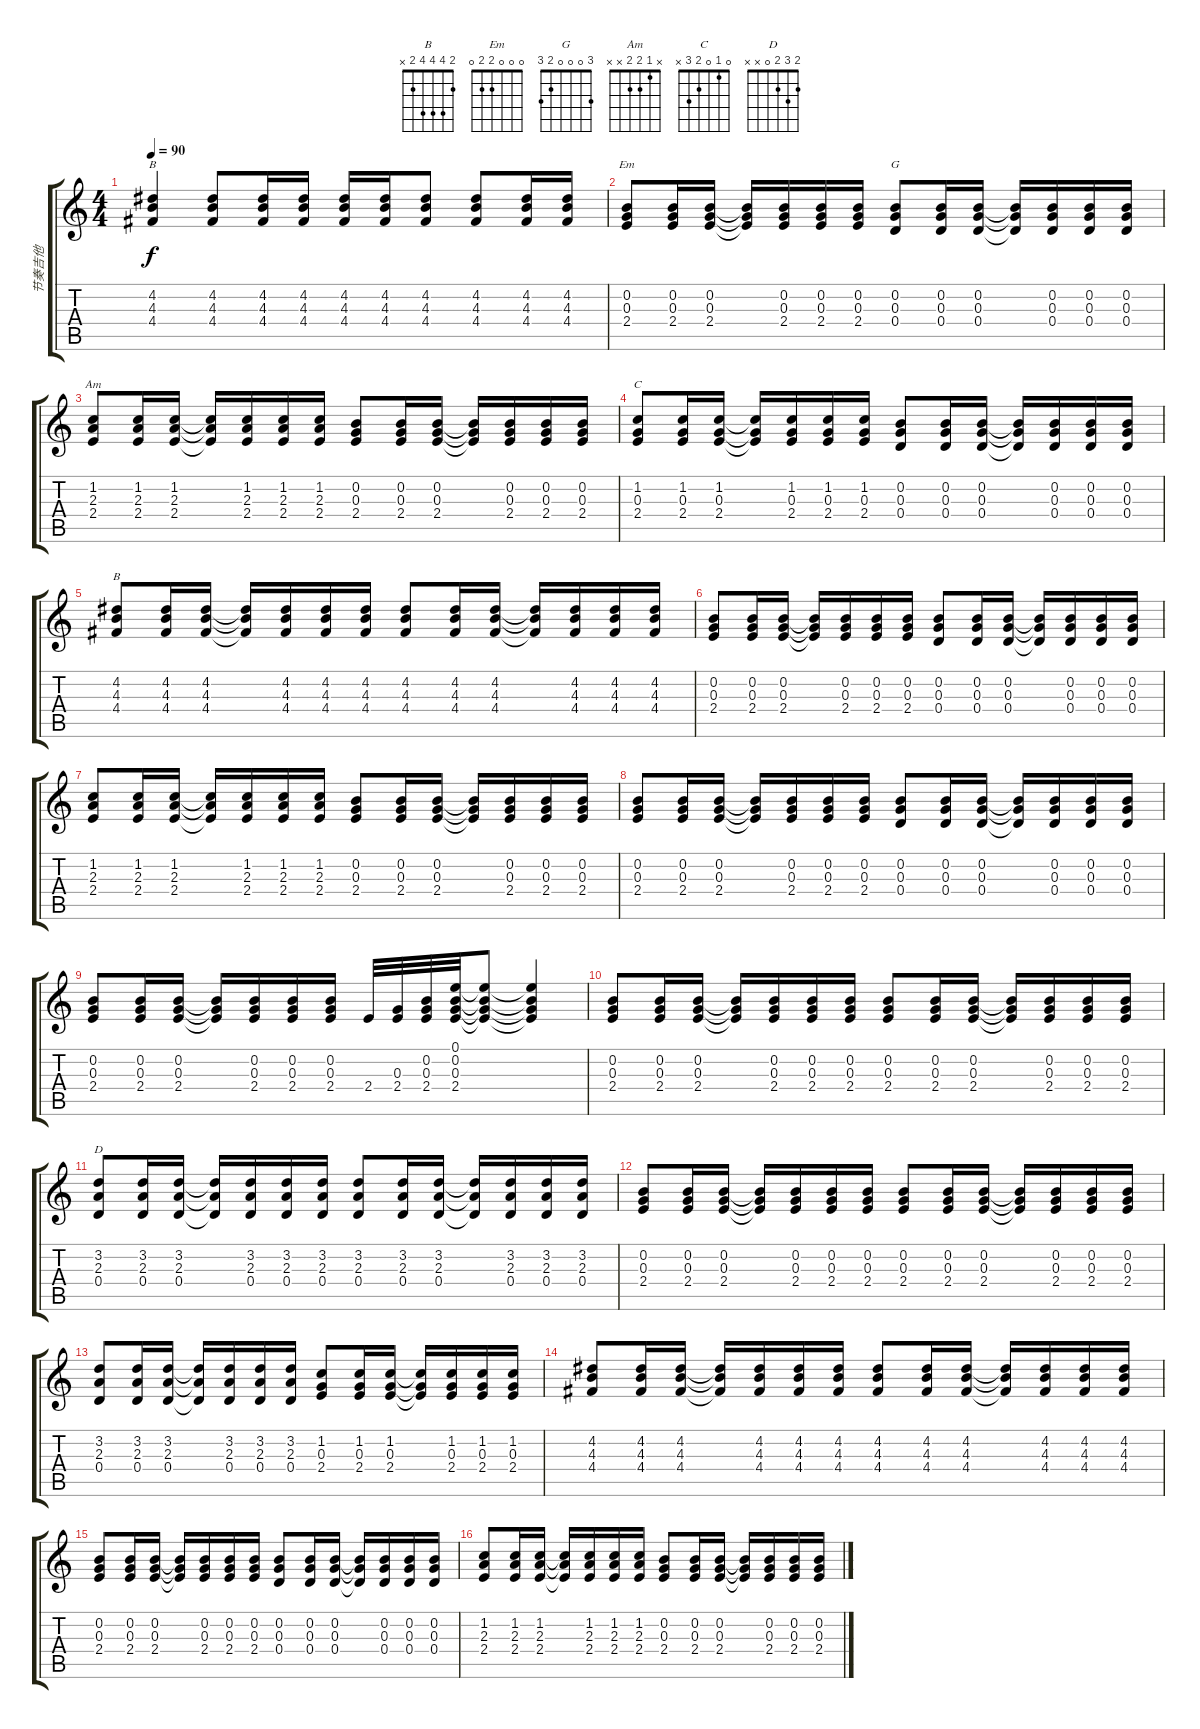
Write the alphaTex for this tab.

\track ("节奏吉他" "节奏吉他") {instrument acousticguitarnylon}
\staff {score tabs}
\tuning (E4 B3 G3 D3 A2 E2) {hide}
\chord ("B" 2 4 4 4 2 2)
\chord ("Em" 0 0 0 2 2 0)
\chord ("G" 3 0 0 0 2 3)
\chord ("Am" x 1 2 2 x x)
\chord ("C" 0 1 0 2 3 x)
\chord ("B" 2 4 4 4 2 x)
\chord ("D" 2 3 2 0 x x)
\ts (4 4)
\tempo 90
\clef g2
\ks c
(4.2 4.3 4.4).4{ch "B" dy f} (4.2 4.3 4.4).8 (4.2 4.3 4.4).16 (4.2 4.3 4.4).16 (4.2 4.3 4.4).16 (4.2 4.3 4.4).16 (4.2 4.3 4.4).8 (4.2 4.3 4.4).8 (4.2 4.3 4.4).16 (4.2 4.3 4.4).16 |
(0.2 0.3 2.4).8{ch "Em"} (0.2 0.3 2.4).16 (0.2 0.3 2.4).16 (0.2{t} 0.3{t} 2.4{t}).16 (0.2 0.3 2.4).16 (0.2 0.3 2.4).16 (0.2 0.3 2.4).16 (0.2 0.3 0.4).8{ch "G"} (0.2 0.3 0.4).16 (0.2 0.3 0.4).16 (0.2{t} 0.3{t} 0.4{t}).16 (0.2 0.3 0.4).16 (0.2 0.3 0.4).16 (0.2 0.3 0.4).16 |
(1.2 2.3 2.4).8{ch "Am"} (1.2 2.3 2.4).16 (1.2 2.3 2.4).16 (1.2{t} 2.3{t} 2.4{t}).16 (1.2 2.3 2.4).16 (1.2 2.3 2.4).16 (1.2 2.3 2.4).16 (0.2 0.3 2.4).8 (0.2 0.3 2.4).16 (0.2 0.3 2.4).16 (0.2{t} 0.3{t} 2.4{t}).16 (0.2 0.3 2.4).16 (0.2 0.3 2.4).16 (0.2 0.3 2.4).16 |
(1.2 0.3 2.4).8{ch "C"} (1.2 0.3 2.4).16 (1.2 0.3 2.4).16 (1.2{t} 0.3{t} 2.4{t}).16 (1.2 0.3 2.4).16 (1.2 0.3 2.4).16 (1.2 0.3 2.4).16 (0.2 0.3 0.4).8 (0.2 0.3 0.4).16 (0.2 0.3 0.4).16 (0.2{t} 0.3{t} 0.4{t}).16 (0.2 0.3 0.4).16 (0.2 0.3 0.4).16 (0.2 0.3 0.4).16 |
(4.2 4.3 4.4).8{ch "B"} (4.2 4.3 4.4).16 (4.2 4.3 4.4).16 (4.2{t} 4.3{t} 4.4{t}).16 (4.2 4.3 4.4).16 (4.2 4.3 4.4).16 (4.2 4.3 4.4).16 (4.2 4.3 4.4).8 (4.2 4.3 4.4).16 (4.2 4.3 4.4).16 (4.2{t} 4.3{t} 4.4{t}).16 (4.2 4.3 4.4).16 (4.2 4.3 4.4).16 (4.2 4.3 4.4).16 |
(0.2 0.3 2.4).8 (0.2 0.3 2.4).16 (0.2 0.3 2.4).16 (0.2{t} 0.3{t} 2.4{t}).16 (0.2 0.3 2.4).16 (0.2 0.3 2.4).16 (0.2 0.3 2.4).16 (0.2 0.3 0.4).8 (0.2 0.3 0.4).16 (0.2 0.3 0.4).16 (0.2{t} 0.3{t} 0.4{t}).16 (0.2 0.3 0.4).16 (0.2 0.3 0.4).16 (0.2 0.3 0.4).16 |
(1.2 2.3 2.4).8 (1.2 2.3 2.4).16 (1.2 2.3 2.4).16 (1.2{t} 2.3{t} 2.4{t}).16 (1.2 2.3 2.4).16 (1.2 2.3 2.4).16 (1.2 2.3 2.4).16 (0.2 0.3 2.4).8 (0.2 0.3 2.4).16 (0.2 0.3 2.4).16 (0.2{t} 0.3{t} 2.4{t}).16 (0.2 0.3 2.4).16 (0.2 0.3 2.4).16 (0.2 0.3 2.4).16 |
(0.2 0.3 2.4).8 (0.2 0.3 2.4).16 (0.2 0.3 2.4).16 (0.2{t} 0.3{t} 2.4{t}).16 (0.2 0.3 2.4).16 (0.2 0.3 2.4).16 (0.2 0.3 2.4).16 (0.2 0.3 0.4).8 (0.2 0.3 0.4).16 (0.2 0.3 0.4).16 (0.2{t} 0.3{t} 0.4{t}).16 (0.2 0.3 0.4).16 (0.2 0.3 0.4).16 (0.2 0.3 0.4).16 |
(0.2 0.3 2.4).8 (0.2 0.3 2.4).16 (0.2 0.3 2.4).16 (0.2{t} 0.3{t} 2.4{t}).16 (0.2 0.3 2.4).16 (0.2 0.3 2.4).16 (0.2 0.3 2.4).16 2.4.32 (0.3 2.4).32 (0.2 0.3 2.4).32 (0.1 0.2 0.3 2.4).32 (0.1{t} 0.2{t} 0.3{t} 2.4{t}).8 (0.1{t} 0.2{t} 0.3{t} 2.4{t}).4 |
(0.2 0.3 2.4).8 (0.2 0.3 2.4).16 (0.2 0.3 2.4).16 (0.2{t} 0.3{t} 2.4{t}).16 (0.2 0.3 2.4).16 (0.2 0.3 2.4).16 (0.2 0.3 2.4).16 (0.2 0.3 2.4).8 (0.2 0.3 2.4).16 (0.2 0.3 2.4).16 (0.2{t} 0.3{t} 2.4{t}).16 (0.2 0.3 2.4).16 (0.2 0.3 2.4).16 (0.2 0.3 2.4).16 |
(3.2 2.3 0.4).8{ch "D"} (3.2 2.3 0.4).16 (3.2 2.3 0.4).16 (3.2{t} 2.3{t} 0.4{t}).16 (3.2 2.3 0.4).16 (3.2 2.3 0.4).16 (3.2 2.3 0.4).16 (3.2 2.3 0.4).8 (3.2 2.3 0.4).16 (3.2 2.3 0.4).16 (3.2{t} 2.3{t} 0.4{t}).16 (3.2 2.3 0.4).16 (3.2 2.3 0.4).16 (3.2 2.3 0.4).16 |
(0.2 0.3 2.4).8 (0.2 0.3 2.4).16 (0.2 0.3 2.4).16 (0.2{t} 0.3{t} 2.4{t}).16 (0.2 0.3 2.4).16 (0.2 0.3 2.4).16 (0.2 0.3 2.4).16 (0.2 0.3 2.4).8 (0.2 0.3 2.4).16 (0.2 0.3 2.4).16 (0.2{t} 0.3{t} 2.4{t}).16 (0.2 0.3 2.4).16 (0.2 0.3 2.4).16 (0.2 0.3 2.4).16 |
(3.2 2.3 0.4).8 (3.2 2.3 0.4).16 (3.2 2.3 0.4).16 (3.2{t} 2.3{t} 0.4{t}).16 (3.2 2.3 0.4).16 (3.2 2.3 0.4).16 (3.2 2.3 0.4).16 (1.2 0.3 2.4).8 (1.2 0.3 2.4).16 (1.2 0.3 2.4).16 (1.2{t} 0.3{t} 2.4{t}).16 (1.2 0.3 2.4).16 (1.2 0.3 2.4).16 (1.2 0.3 2.4).16 |
(4.2 4.3 4.4).8 (4.2 4.3 4.4).16 (4.2 4.3 4.4).16 (4.2{t} 4.3{t} 4.4{t}).16 (4.2 4.3 4.4).16 (4.2 4.3 4.4).16 (4.2 4.3 4.4).16 (4.2 4.3 4.4).8 (4.2 4.3 4.4).16 (4.2 4.3 4.4).16 (4.2{t} 4.3{t} 4.4{t}).16 (4.2 4.3 4.4).16 (4.2 4.3 4.4).16 (4.2 4.3 4.4).16 |
(0.2 0.3 2.4).8 (0.2 0.3 2.4).16 (0.2 0.3 2.4).16 (0.2{t} 0.3{t} 2.4{t}).16 (0.2 0.3 2.4).16 (0.2 0.3 2.4).16 (0.2 0.3 2.4).16 (0.2 0.3 0.4).8 (0.2 0.3 0.4).16 (0.2 0.3 0.4).16 (0.2{t} 0.3{t} 0.4{t}).16 (0.2 0.3 0.4).16 (0.2 0.3 0.4).16 (0.2 0.3 0.4).16 |
(1.2 2.3 2.4).8 (1.2 2.3 2.4).16 (1.2 2.3 2.4).16 (1.2{t} 2.3{t} 2.4{t}).16 (1.2 2.3 2.4).16 (1.2 2.3 2.4).16 (1.2 2.3 2.4).16 (0.2 0.3 2.4).8 (0.2 0.3 2.4).16 (0.2 0.3 2.4).16 (0.2{t} 0.3{t} 2.4{t}).16 (0.2 0.3 2.4).16 (0.2 0.3 2.4).16 (0.2 0.3 2.4).16
